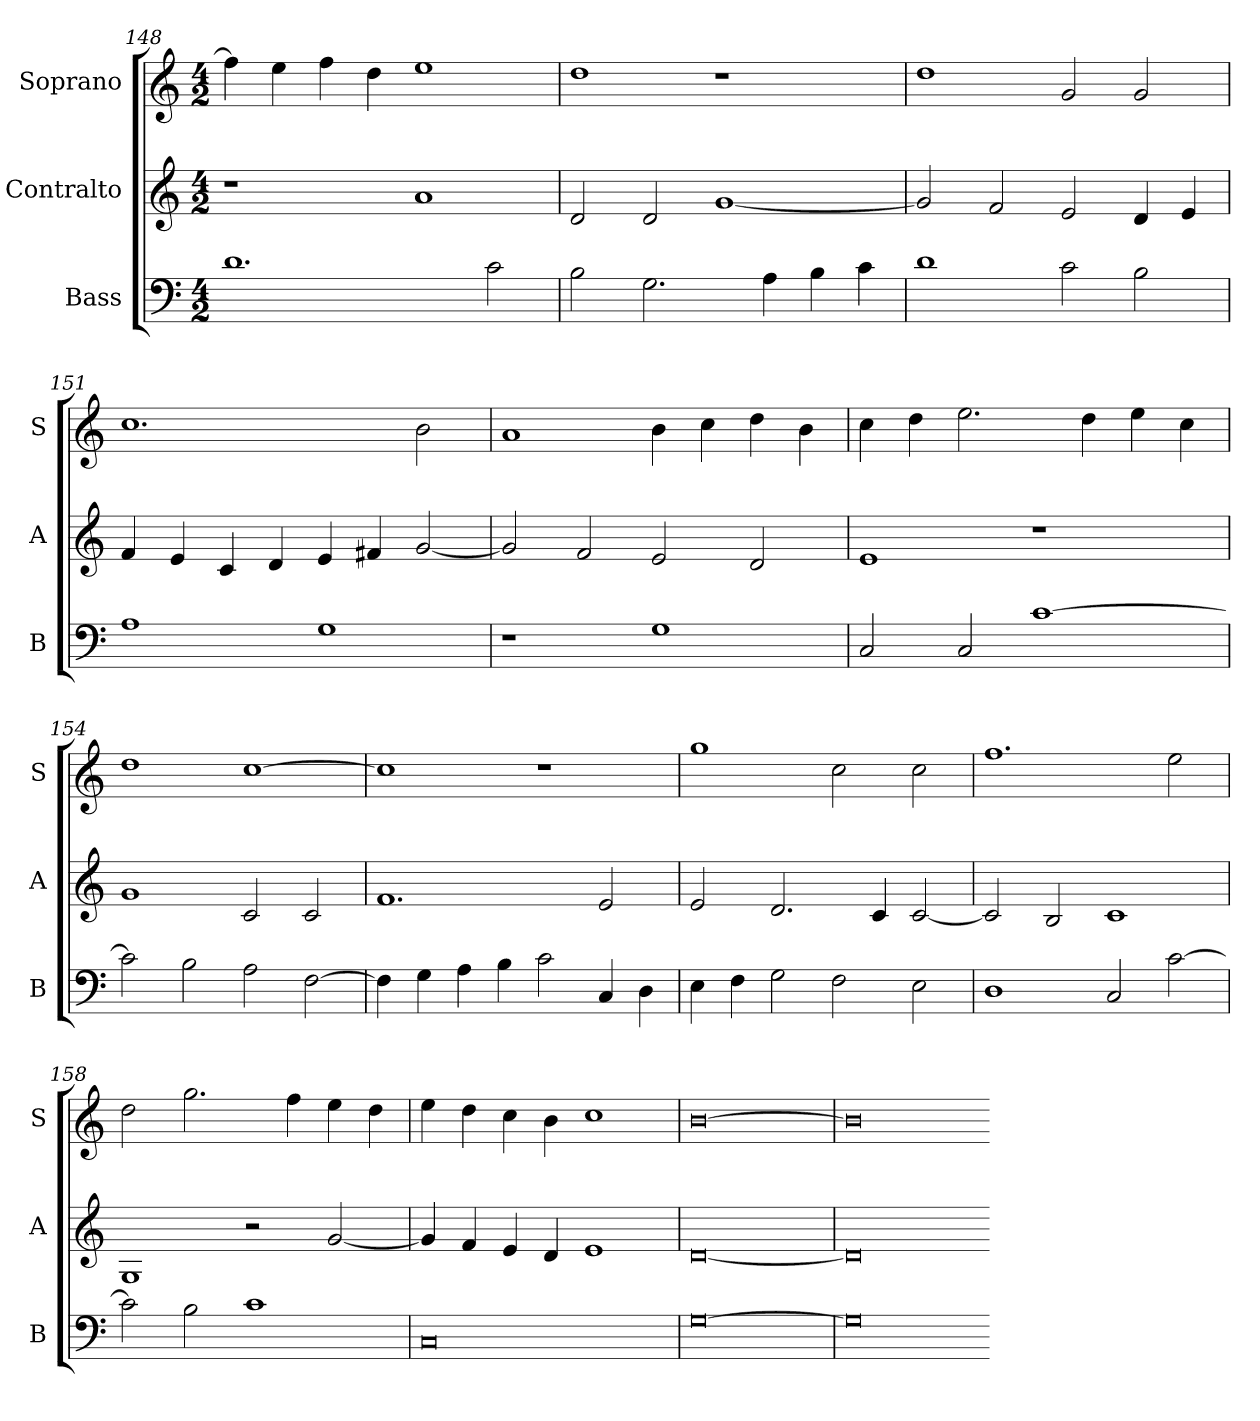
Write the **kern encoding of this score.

**kern	**kern	**kern
*part3	*part2	*part1
*staff3	*staff2	*staff1
*I"Bass	*I"Contralto	*I"Soprano
*I'B	*I'A	*I'S
*clefF4	*clefG2	*clefG2
*k[]	*k[]	*k[]
*G:mix	*G:mix	*G:mix
*M4/2	*M4/2	*M4/2
=148	=148	=148
1.d	1r	4ff]
.	.	4ee
.	.	4ff
.	.	4dd
.	1a	1ee
2c	.	.
=149	=149	=149
2B	2d	1dd
2.G	2d	.
.	[1g	1r
4A	.	.
4B	.	.
4c	.	.
=150	=150	=150
1d	2g]	1dd
.	2f	.
2c	2e	2g
2B	4d	2g
.	4e	.
=151	=151	=151
1A	4f	1.cc
.	4e	.
.	4c	.
.	4d	.
1G	4e	.
.	4f#X	.
.	[2g	2b
=152	=152	=152
1r	2g]	1a
.	2f	.
1G	2e	4b
.	.	4cc
.	2d	4dd
.	.	4b
=153	=153	=153
2C	1e	4cc
.	.	4dd
2C	.	2.ee
[1c	1r	.
.	.	4dd
.	.	4ee
.	.	4cc
=154	=154	=154
2c]	1g	1dd
2B	.	.
2A	2c	[1cc
[2F	2c	.
=155	=155	=155
4F]	1.f	1cc]
4G	.	.
4A	.	.
4B	.	.
2c	.	1r
4C	2e	.
4D	.	.
=156	=156	=156
4E	2e	1gg
4F	.	.
2G	2.d	.
2F	.	2cc
.	4c	.
2E	[2c	2cc
=157	=157	=157
1D	2c]	1.ff
.	2B	.
2C	1c	.
[2c	.	2ee
=158	=158	=158
2c]	1G	2dd
2B	.	2.gg
1c	2r	.
.	.	4ff
.	[2g	4ee
.	.	4dd
=159	=159	=159
0C	4g]	4ee
.	4f	4dd
.	4e	4cc
.	4d	4b
.	1e	1cc
=160	=160	=160
[0G	[0d	[0b
=161	=161	=161
0G]	0d]	0b]
=-	=-	=-
*-	*-	*-
